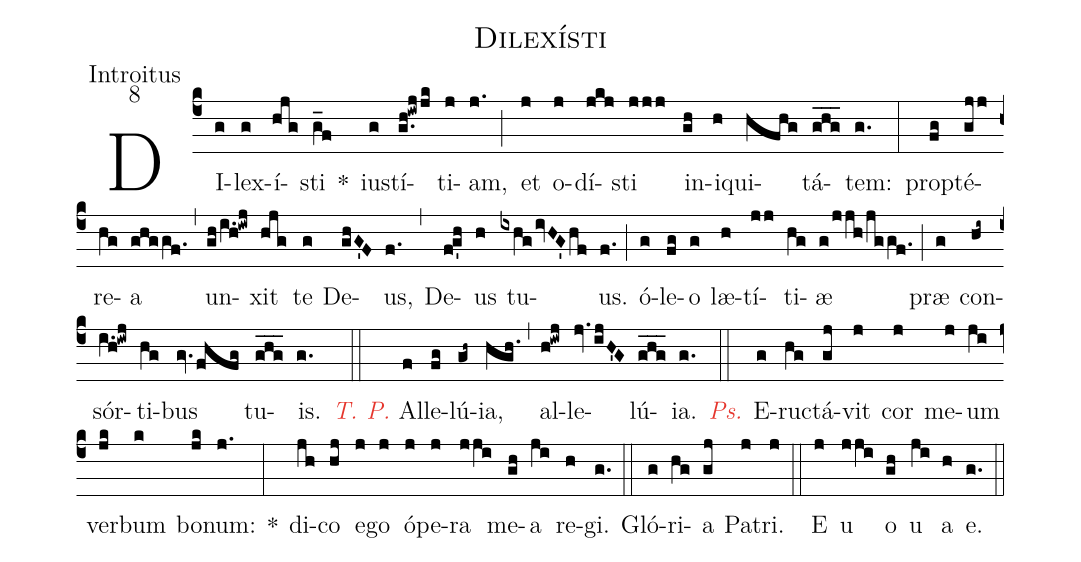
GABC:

name:Dilexísti;
office-part:Introitus;
mode:8;
%%
(c4) DI(g)lex(g)í(hjg)sti(g_f) *() ius(g)tí(g.h!iwjjk)ti(j)am,(j.) (;)
et(j) o(j)dí(jkj)sti(jjj) in(gh)i(h)qui(hfhg)tá(ghg___)tem:(g.) (:)
pro(fg)pté(gjj)re(hg)a(ghggf.) (,) un(gh!/i.h!iwj)xit(hjg) te(g) De(ghG'F)us,(f.) (,) De(f!g'h)us(h) tu(ixhgivHG'hf)us.(f.) (;)
ó(g)le(fg)o(g) læ(h)tí(jj)ti(hg)æ(g!/jjh!/jggf.) (;)
præ(g) con(hi~)sór(i.h!iwj)ti(hg)bus(gv.fhfg) tu(ghg___)is.(g.) (::)

<c><i>T. P.</i></c> Al(f)le(fg)lú(gh~)ia,(hgh.) (,) al(h!iwj)le(jv.ijH'G)lú(ghg___)ia.(g.) (::)

<c><i>Ps.</i></c> E(g)ru(hg)ctá(gj)vit(j) cor(j) me(j)um(ji) ver(jk)bum(k) bo(jk)num:(j.) *(:)
di(jh)co(hj) e(j)go(j) ó(j)pe(j)ra(jji) me(gh)a(ji) re(h)gi.(g.) (::)

Gló(g)ri(hg)a(gj) Pa(j)tri.(j) (::)

<eu>E(j) u(jji) o(gh) u(ji) a(h) e.</eu>(g.) (::)
